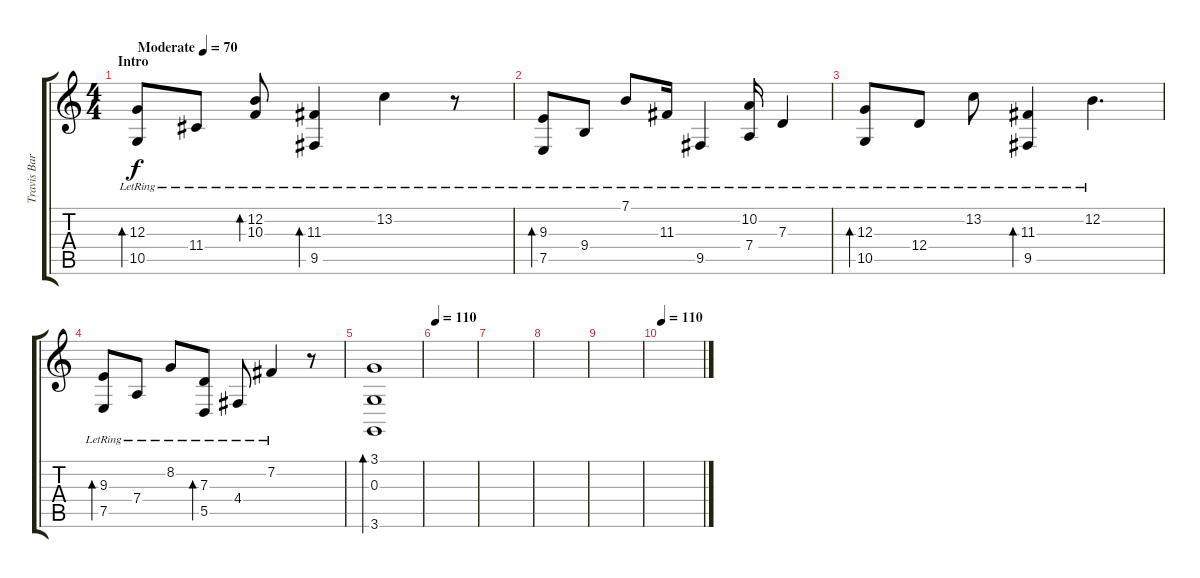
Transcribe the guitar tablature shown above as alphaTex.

\track ("Travis Barker (Piano)" "Travis Bar") {instrument acousticgrandpiano}
\staff {score tabs}
\tuning (E4 B3 G3 D3 A2 E2) {hide}
\ts (4 4)
\section ("" "Intro")
\tempo (70 "Moderate")
\clef g2
\ks c
(12.3{lr} 10.5{lr}).8{bd 480 dy f instrument acousticgrandpiano} 11.4{lr}.8 (12.2{lr} 10.3).8{bd 480} (11.3{lr} 9.5{lr}).4{bd 480} 13.2{lr}.4 r.8 |
(9.3{lr} 7.5{lr}).8{bd 480} 9.4{lr}.8 7.1{lr}.8 11.3{lr}.16 9.5{lr}.4 (10.2{lr} 7.4{lr}).16 7.3{lr}.4 |
(12.3{lr} 10.5{lr}).8{bd 480} 12.4{lr}.8 13.2{lr}.8 (11.3{lr} 9.5{lr}).4{bd 480} 12.2{lr}.4{d} |
(9.3{lr} 7.5{lr}).8{bd 480} 7.4{lr}.8 8.2{lr}.8 (7.3{lr} 5.5{lr}).8{bd 480} 4.4{lr}.8 7.2{lr}.4 r.8 |
(3.1 0.3 3.6).1{bd 240} |
\tempo 110
|
|
|
|
\tempo 110
